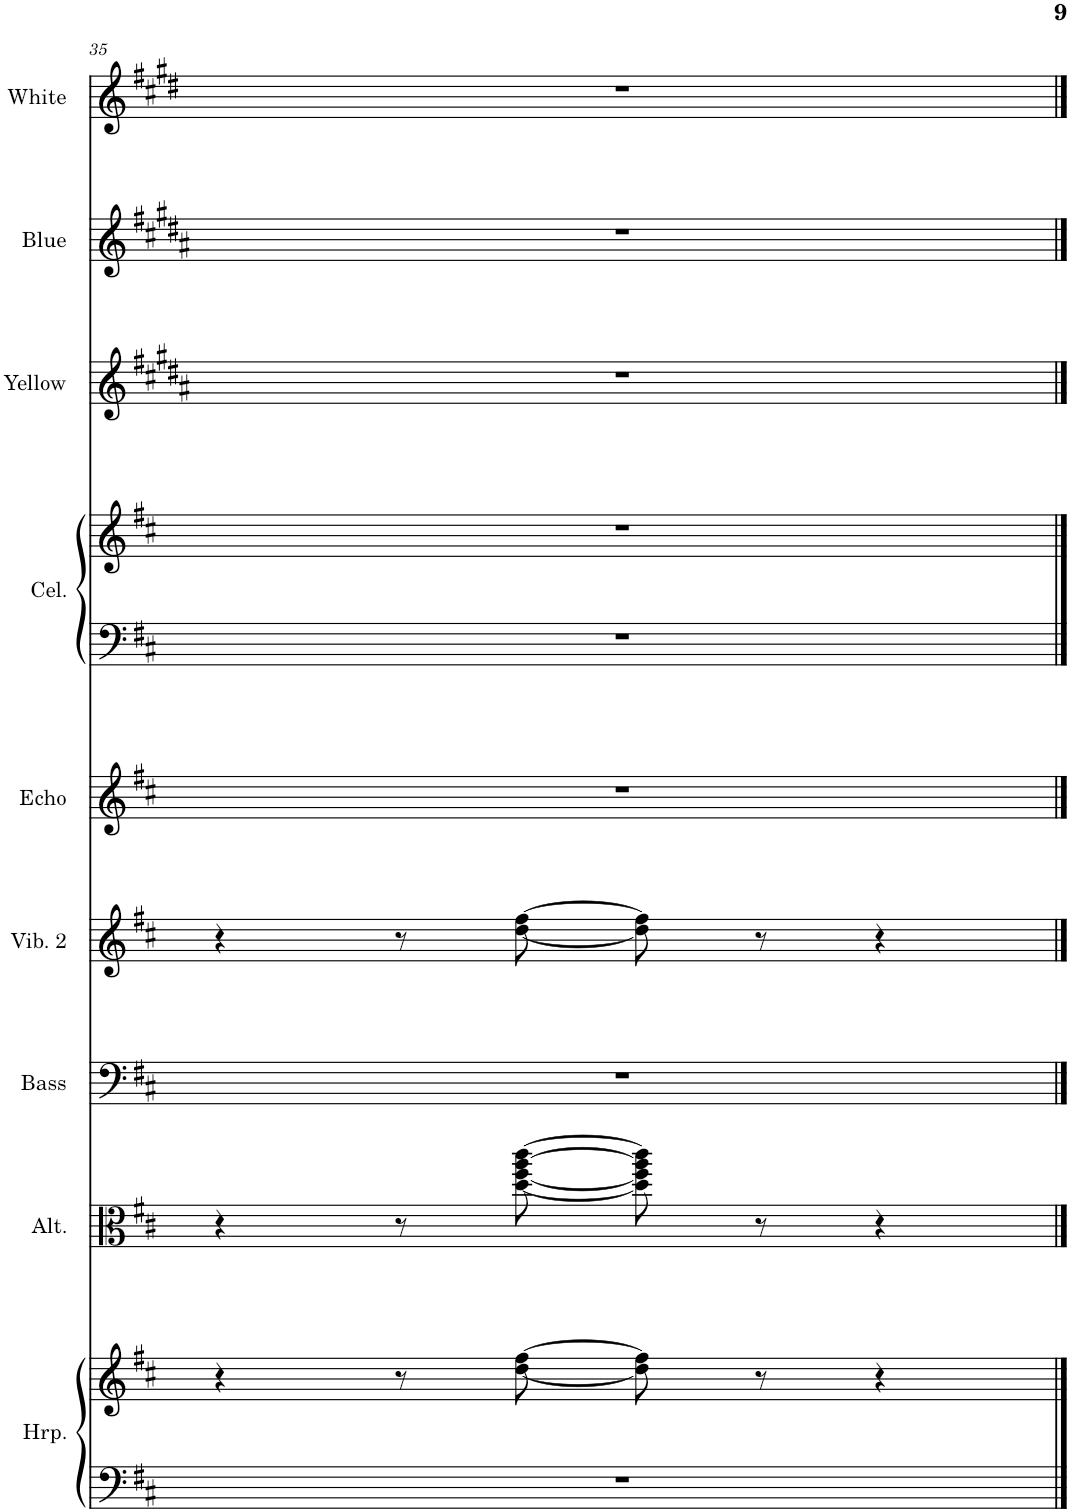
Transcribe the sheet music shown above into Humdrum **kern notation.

**kern	**kern	**kern	**kern	**kern	**kern	**kern	**kern	**kern	**kern	**kern
*part9	*part9	*part8	*part7	*part6	*part5	*part4	*part4	*part3	*part2	*part1
*staff11	*staff10	*staff9	*staff8	*staff7	*staff6	*staff5	*staff4	*staff3	*staff2	*staff1
*I"Harpe	*	*I"Altos	*I"Bass	*I"Vibraphone 2	*I"Celesta Echo, Vibraphone	*I"Celesta	*	*I"Baryton Saxophone, Yellow	*I"Alto Saxophone, Blue	*I"Soprano Saxophone, White
*I'Hrp.	*	*I'Alt.	*I'Bass	*I'Vib. 2	*I'Echo	*I'Cel.	*	*I'Yellow	*I'Blue	*I'White
!!LO:PB:g=z
*clefF4	*clefG2	*clefC3	*clefF4	*clefG2	*clefG2	*clefF4	*clefG2	*clefG2	*clefG2	*clefG2
*	*	*	*Trd7c12	*	*	*Trd-7c-12	*Trd-7c-12	*Trd12c21	*Trd5c9	*Trd1c2
*k[f#c#]	*k[f#c#]	*k[f#c#]	*k[f#c#]	*k[f#c#]	*k[f#c#]	*k[f#c#]	*k[f#c#]	*k[f#c#g#d#a#]	*k[f#c#g#d#a#]	*k[f#c#g#d#]
*M4/4	*M4/4	*M4/4	*M4/4	*M4/4	*M4/4	*M4/4	*M4/4	*M4/4	*M4/4	*M4/4
=35	=35	=35	=35	=35	=35	=35	=35	=35	=35	=35
1r	4r	4r	1r	4r	1r	1r	1r	1r	1r	1r
.	8r	8r	.	8r	.	.	.	.	.	.
.	[8dd\ [8ff#\	[8dd\ [8ff#\ [8aa\ [8ccc#\	.	[8dd\ [8ff#\	.	.	.	.	.	.
.	8dd\] 8ff#\]	8dd\] 8ff#\] 8aa\] 8ccc#\]	.	8dd\] 8ff#\]	.	.	.	.	.	.
.	8r	8r	.	8r	.	.	.	.	.	.
.	4r	4r	.	4r	.	.	.	.	.	.
==	==	==	==	==	==	==	==	==	==	==
*-	*-	*-	*-	*-	*-	*-	*-	*-	*-	*-
